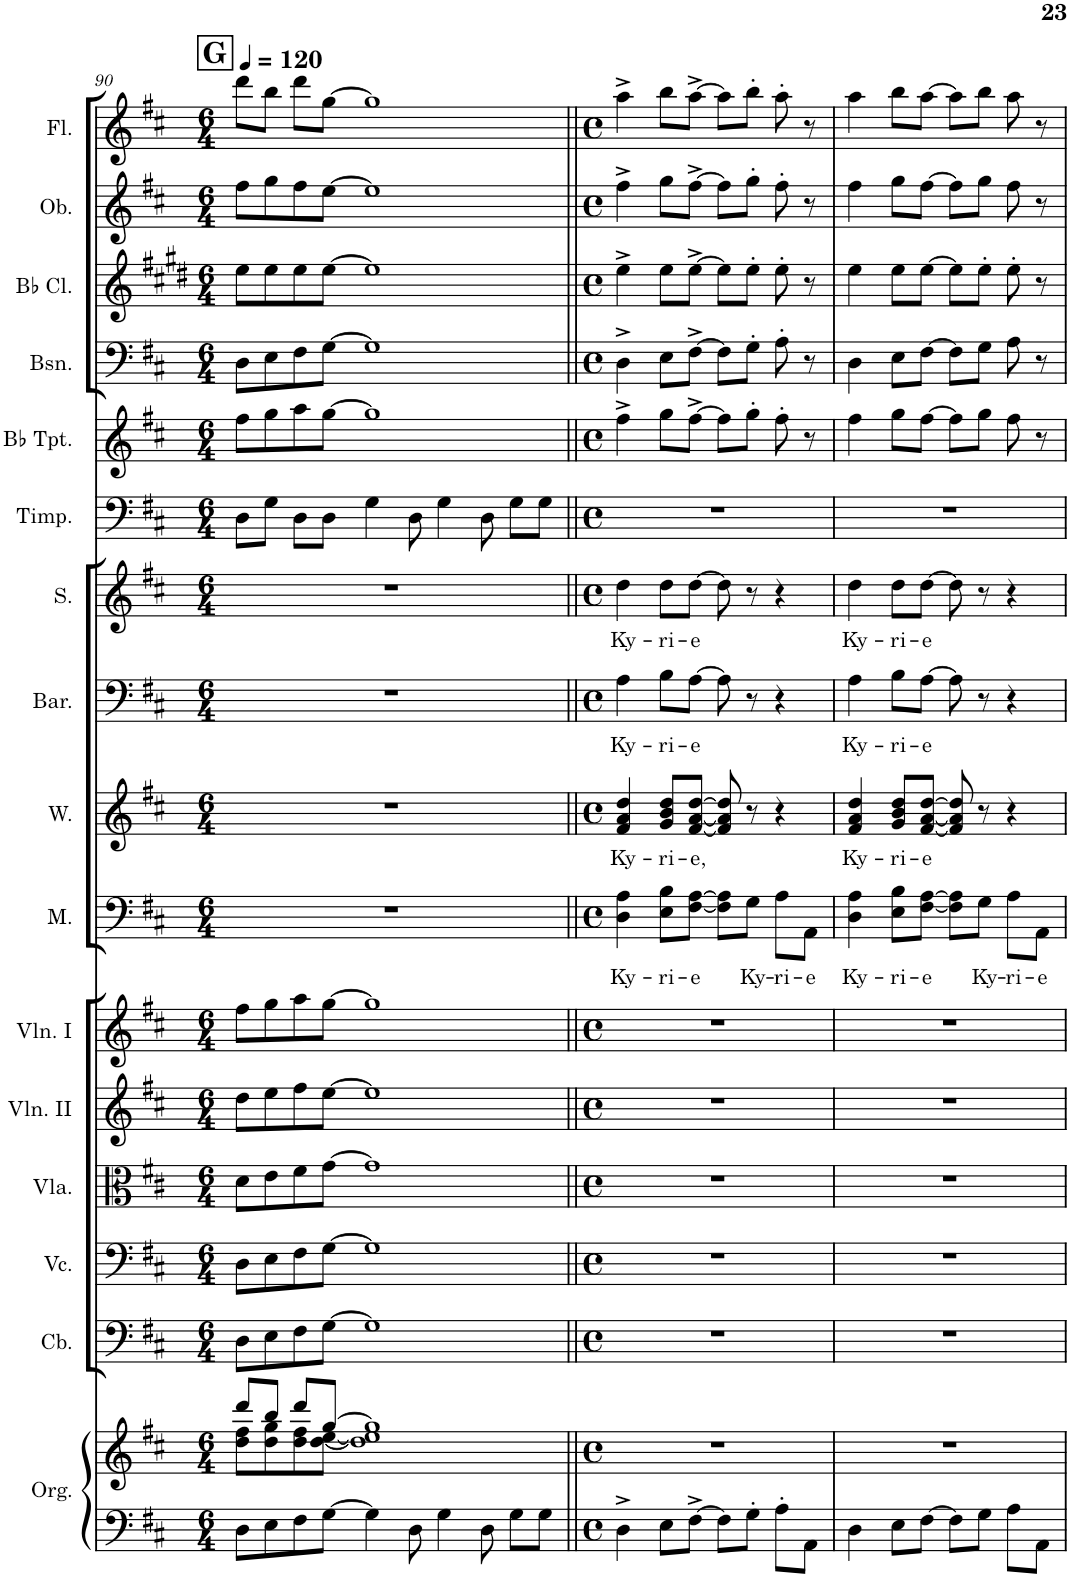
**kern	**kern	**kern	**kern	**kern	**kern	**kern	**kern	**text	**kern	**text	**kern	**text	**kern	**text	**kern	**kern	**kern	**kern	**kern	**kern
*part16	*part16	*part15	*part14	*part13	*part12	*part11	*part10	*part10	*part9	*part9	*part8	*part8	*part7	*part7	*part6	*part5	*part4	*part3	*part2	*part1
*staff17	*staff16	*staff15	*staff14	*staff13	*staff12	*staff11	*staff10	*staff10	*staff9	*staff9	*staff8	*staff8	*staff7	*staff7	*staff6	*staff5	*staff4	*staff3	*staff2	*staff1
*I"Organ	*	*I"Contrabasses	*I"Violoncellos	*I"Violas	*I"Violins II	*I"Violins I	*I"Men	*	*I"Women	*	*I"Baritone	*	*I"Soprano	*	*I"Timpani	*I"Trumpets in Bb	*I"Bassoons	*I"Clarinets in Bb	*I"Oboes	*I"Flutes
*I'Org.	*	*I'Cb.	*I'Vc.	*I'Vla.	*I'Vln. II	*I'Vln. I	*I'M.	*	*I'W.	*	*I'Bar.	*	*I'S.	*	*I'Timp.	*	*I'Bsn.	*	*I'Ob.	*I'Fl.
!!LO:PB:g=z
*clefF4	*clefG2	*clefF4	*clefF4	*clefC3	*clefG2	*clefG2	*clefF4	*	*clefG2	*	*clefF4	*	*clefG2	*	*clefF4	*clefG2	*clefF4	*clefG2	*clefG2	*clefG2
*	*	*Trd7c12	*	*	*	*	*	*	*	*	*	*	*	*	*	*Trd1c2	*	*Trd1c2	*	*
*k[f#c#]	*k[f#c#]	*k[f#c#]	*k[f#c#]	*k[f#c#]	*k[f#c#]	*k[f#c#]	*k[f#c#]	*	*k[f#c#]	*	*k[f#c#]	*	*k[f#c#]	*	*k[f#c#]	*k[f#c#]	*k[f#c#]	*k[f#c#g#d#]	*k[f#c#]	*k[f#c#]
*M6/4	*M6/4	*M6/4	*M6/4	*M6/4	*M6/4	*M6/4	*M6/4	*	*M6/4	*	*M6/4	*	*M6/4	*	*M6/4	*M6/4	*M6/4	*M6/4	*M6/4	*M6/4
*MM120	*MM120	*MM120	*MM120	*MM120	*MM120	*MM120	*MM120	*	*MM120	*	*MM120	*	*MM120	*	*MM120	*MM120	*MM120	*MM120	*MM120	*MM120
!!LO:REH:place=s1:a:B:cj:fs=14:t=G
=90	=90	=90	=90	=90	=90	=90	=90	=90	=90	=90	=90	=90	=90	=90	=90	=90	=90	=90	=90	=90
*	*^	*	*	*	*	*	*	*	*	*	*	*	*	*	*	*	*	*	*	*
8D\L	8ddd/L	8dd\ 8ff#\L	8D\L	8D\L	8d\L	8dd\L	8ff#\L	1.r	.	1.r	.	1.r	.	1.r	.	8D\L	8ff#\L	8D\L	8ee\L	8ff#\L	8ddd\L
8E\	8bb/J	8dd\ 8gg\	8E\	8E\	8e\	8ee\	8gg\	.	.	.	.	.	.	.	.	8G\J	8gg\	8E\	8ee\	8gg\	8bb\J
8F#\	8ddd/L	8dd\ 8ff#\	8F#\	8F#\	8f#\	8ff#\	8aa\	.	.	.	.	.	.	.	.	8D\L	8aa\	8F#\	8ee\	8ff#\	8ddd\L
[8G\J	[8gg/J	[8dd\ [8ee\J	[8G\J	[8G\J	[8g\J	[8ee\J	[8gg\J	.	.	.	.	.	.	.	.	8D\J	[8gg\J	[8G\J	[8ee\J	[8ee\J	[8gg\J
4G\]	1gg]	1dd] 1ee]	1G]	1G]	1g]	1ee]	1gg]	.	.	.	.	.	.	.	.	4G\	1gg]	1G]	1ee]	1ee]	1gg]
8D\	.	.	.	.	.	.	.	.	.	.	.	.	.	.	.	8D\	.	.	.	.	.
4G\	.	.	.	.	.	.	.	.	.	.	.	.	.	.	.	4G\	.	.	.	.	.
8D\	.	.	.	.	.	.	.	.	.	.	.	.	.	.	.	8D\	.	.	.	.	.
8G\L	.	.	.	.	.	.	.	.	.	.	.	.	.	.	.	8G\L	.	.	.	.	.
8G\J	.	.	.	.	.	.	.	.	.	.	.	.	.	.	.	8G\J	.	.	.	.	.
*	*v	*v	*	*	*	*	*	*	*	*	*	*	*	*	*	*	*	*	*	*	*
=91||	=91||	=91||	=91||	=91||	=91||	=91||	=91||	=91||	=91||	=91||	=91||	=91||	=91||	=91||	=91||	=91||	=91||	=91||	=91||	=91||
*M4/4	*M4/4	*M4/4	*M4/4	*M4/4	*M4/4	*M4/4	*M4/4	*	*M4/4	*	*M4/4	*	*M4/4	*	*M4/4	*M4/4	*M4/4	*M4/4	*M4/4	*M4/4
*met(c)	*met(c)	*met(c)	*met(c)	*met(c)	*met(c)	*met(c)	*met(c)	*	*met(c)	*	*met(c)	*	*met(c)	*	*met(c)	*met(c)	*met(c)	*met(c)	*met(c)	*met(c)
!	!	!	!	!	!	!	!	!LO:LY:b	!	!LO:LY:b	!	!LO:LY:b	!	!LO:LY:b	!	!	!	!	!	!
4D^\	1r	1r	1r	1r	1r	1r	4D\ 4A\	Ky-	4f#/ 4a/ 4dd/	Ky-	4A\	Ky-	4dd\	Ky-	1r	4ff#^\	4D^\	4ee^\	4ff#^\	4aa^\
!	!	!	!	!	!	!	!	!LO:LY:b	!	!LO:LY:b	!	!LO:LY:b	!	!LO:LY:b	!	!	!	!	!	!
8E\L	.	.	.	.	.	.	8E\ 8B\L	-ri-	8g/ 8b/ 8dd/L	-ri-	8B\L	-ri-	8dd\L	-ri-	.	8gg\L	8E\L	8ee\L	8gg\L	8bb\L
!	!	!	!	!	!	!	!	!LO:LY:b	!	!LO:LY:b	!	!LO:LY:b	!	!LO:LY:b	!	!	!	!	!	!
[8F#^\J	.	.	.	.	.	.	[8F#\ [8A\J	-e	[8f#/ [8a/ [8dd/J	-e,	[8A\J	-e	[8dd\J	-e	.	[8ff#^\J	[8F#^\J	[8ee^\J	[8ff#^\J	[8aa^\J
8F#\L]	.	.	.	.	.	.	8F#\] 8A\]L	.	8f#/] 8a/] 8dd/]	.	8A\]	.	8dd\]	.	.	8ff#\L]	8F#\L]	8ee\L]	8ff#\L]	8aa\L]
!	!	!	!	!	!	!	!	!LO:LY:b	!	!	!	!	!	!	!	!	!	!	!	!
8G'\J	.	.	.	.	.	.	8G\J	Ky-	8r	.	8r	.	8r	.	.	8gg'\J	8G'\J	8ee'\J	8gg'\J	8bb'\J
!	!	!	!	!	!	!	!	!LO:LY:b	!	!	!	!	!	!	!	!	!	!	!	!
8A'\L	.	.	.	.	.	.	8A\L	-ri-	4r	.	4r	.	4r	.	.	8ff#'\	8A'\	8ee'\	8ff#'\	8aa'\
!	!	!	!	!	!	!	!	!LO:LY:b	!	!	!	!	!	!	!	!	!	!	!	!
8AA\J	.	.	.	.	.	.	8AA\J	-e	.	.	.	.	.	.	.	8r	8r	8r	8r	8r
=92	=92	=92	=92	=92	=92	=92	=92	=92	=92	=92	=92	=92	=92	=92	=92	=92	=92	=92	=92	=92
!	!	!	!	!	!	!	!	!LO:LY:b	!	!LO:LY:b	!	!LO:LY:b	!	!LO:LY:b	!	!	!	!	!	!
4D\	1r	1r	1r	1r	1r	1r	4D\ 4A\	Ky-	4f#/ 4a/ 4dd/	Ky-	4A\	Ky-	4dd\	Ky-	1r	4ff#\	4D\	4ee\	4ff#\	4aa\
!	!	!	!	!	!	!	!	!LO:LY:b	!	!LO:LY:b	!	!LO:LY:b	!	!LO:LY:b	!	!	!	!	!	!
8E\L	.	.	.	.	.	.	8E\ 8B\L	-ri-	8g/ 8b/ 8dd/L	-ri-	8B\L	-ri-	8dd\L	-ri-	.	8gg\L	8E\L	8ee\L	8gg\L	8bb\L
!	!	!	!	!	!	!	!	!LO:LY:b	!	!LO:LY:b	!	!LO:LY:b	!	!LO:LY:b	!	!	!	!	!	!
[8F#\J	.	.	.	.	.	.	[8F#\ [8A\J	-e	[8f#/ [8a/ [8dd/J	-e	[8A\J	-e	[8dd\J	-e	.	[8ff#\J	[8F#\J	[8ee\J	[8ff#\J	[8aa\J
8F#\L]	.	.	.	.	.	.	8F#\] 8A\]L	.	8f#/] 8a/] 8dd/]	.	8A\]	.	8dd\]	.	.	8ff#\L]	8F#\L]	8ee\L]	8ff#\L]	8aa\L]
!	!	!	!	!	!	!	!	!LO:LY:b	!	!	!	!	!	!	!	!	!	!	!	!
8G\J	.	.	.	.	.	.	8G\J	Ky-	8r	.	8r	.	8r	.	.	8gg\J	8G\J	8ee'\J	8gg\J	8bb\J
!	!	!	!	!	!	!	!	!LO:LY:b	!	!	!	!	!	!	!	!	!	!	!	!
8A\L	.	.	.	.	.	.	8A\L	-ri-	4r	.	4r	.	4r	.	.	8ff#\	8A\	8ee'\	8ff#\	8aa\
!	!	!	!	!	!	!	!	!LO:LY:b	!	!	!	!	!	!	!	!	!	!	!	!
8AA\J	.	.	.	.	.	.	8AA\J	-e	.	.	.	.	.	.	.	8r	8r	8r	8r	8r
=	=	=	=	=	=	=	=	=	=	=	=	=	=	=	=	=	=	=	=	=
*-	*-	*-	*-	*-	*-	*-	*-	*-	*-	*-	*-	*-	*-	*-	*-	*-	*-	*-	*-	*-
